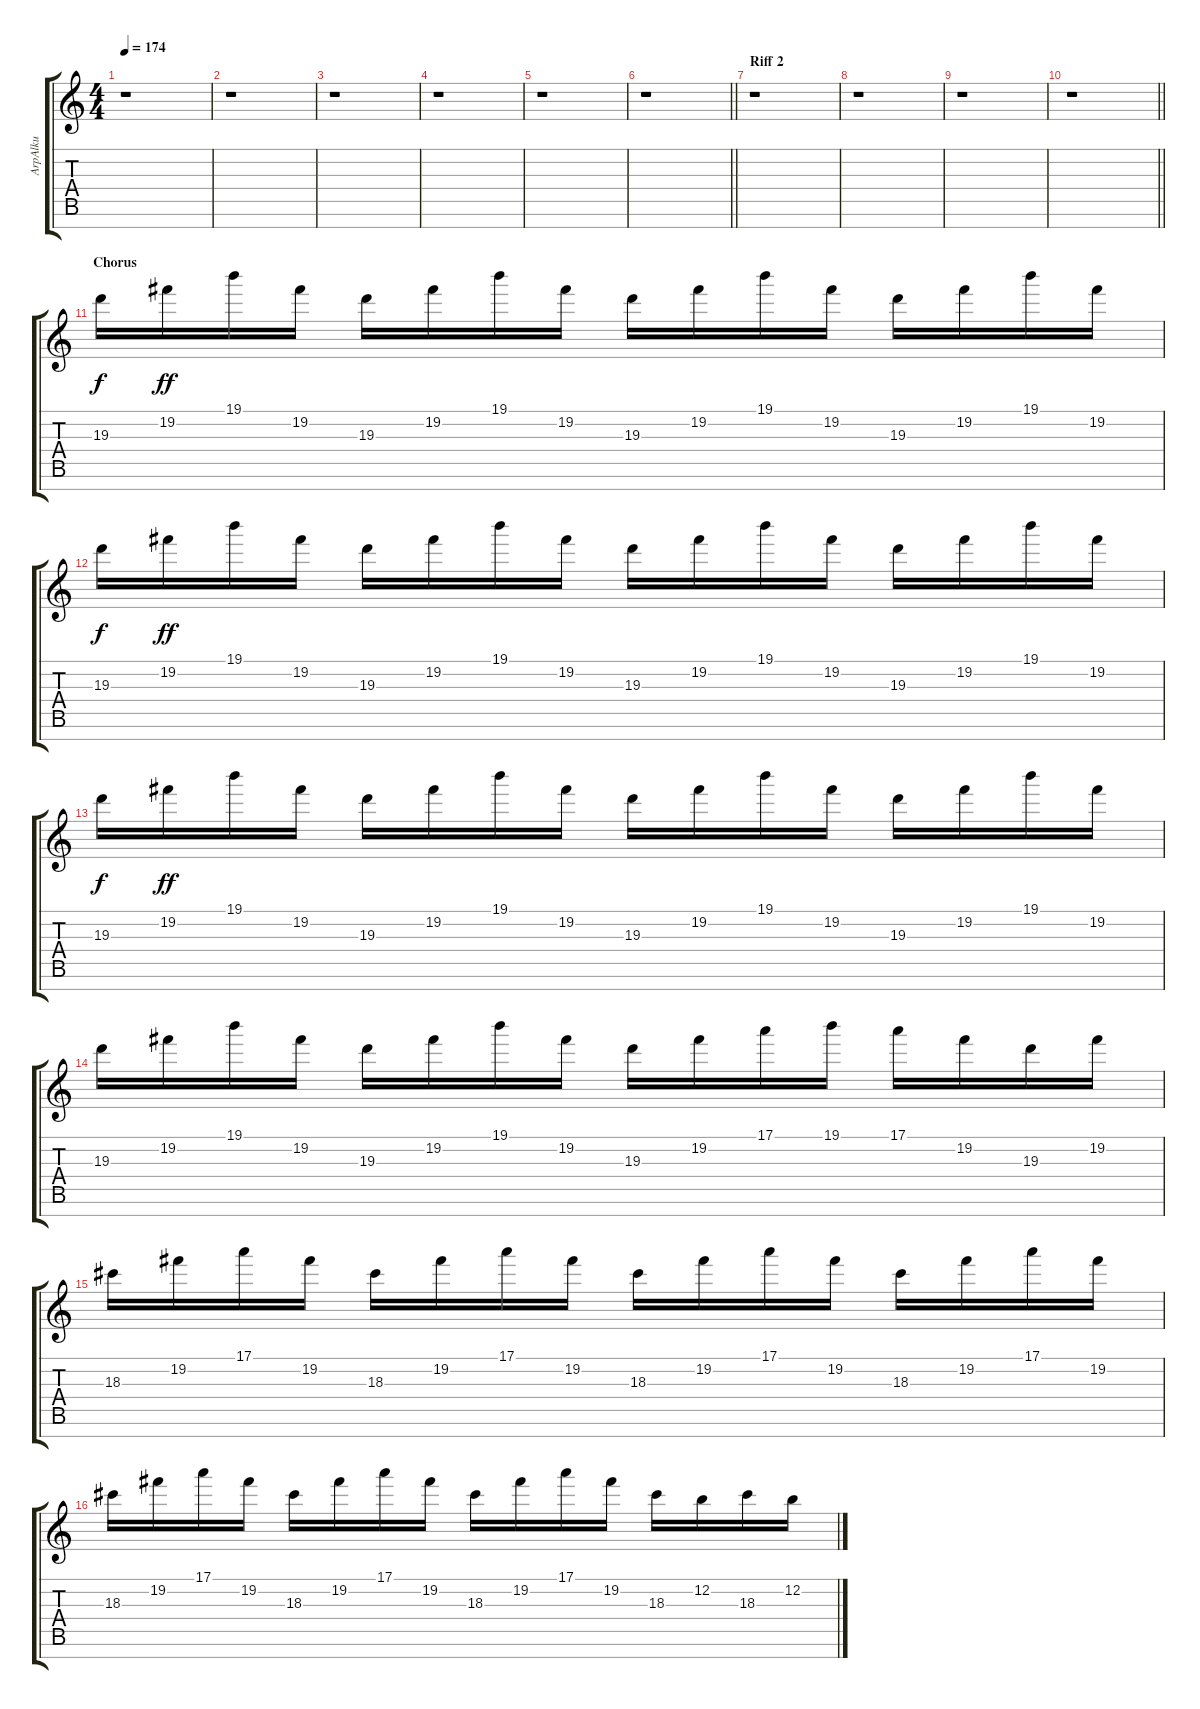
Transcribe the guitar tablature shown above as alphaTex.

\track ("ArpAlku" "ArpAlku") {instrument synthbass1}
\staff {score tabs}
\tuning (E4 B3 G3 D3 A2 E2 B1) {hide}
\ts (4 4)
\tempo 174
\clef g2
\ks c
r.1{dy ff} |
r.1 |
r.1 |
r.1 |
r.1 |
\barLineRight lightlight
r.1 |
\section ("" "Riff 2")
r.1 |
r.1 |
r.1 |
\barLineRight lightlight
r.1 |
\section ("" "Chorus")
19.3.16{dy f} 19.2.16{dy ff} 19.1.16 19.2.16 19.3.16 19.2.16 19.1.16 19.2.16 19.3.16 19.2.16 19.1.16 19.2.16 19.3.16 19.2.16 19.1.16 19.2.16 |
19.3.16{dy f} 19.2.16{dy ff} 19.1.16 19.2.16 19.3.16 19.2.16 19.1.16 19.2.16 19.3.16 19.2.16 19.1.16 19.2.16 19.3.16 19.2.16 19.1.16 19.2.16 |
19.3.16{dy f} 19.2.16{dy ff} 19.1.16 19.2.16 19.3.16 19.2.16 19.1.16 19.2.16 19.3.16 19.2.16 19.1.16 19.2.16 19.3.16 19.2.16 19.1.16 19.2.16 |
19.3.16 19.2.16 19.1.16 19.2.16 19.3.16 19.2.16 19.1.16 19.2.16 19.3.16 19.2.16 17.1.16 19.1.16 17.1.16 19.2.16 19.3.16 19.2.16 |
18.3.16 19.2.16 17.1.16 19.2.16 18.3.16 19.2.16 17.1.16 19.2.16 18.3.16 19.2.16 17.1.16 19.2.16 18.3.16 19.2.16 17.1.16 19.2.16 |
18.3.16 19.2.16 17.1.16 19.2.16 18.3.16 19.2.16 17.1.16 19.2.16 18.3.16 19.2.16 17.1.16 19.2.16 18.3.16 12.2.16 18.3.16 12.2.16
